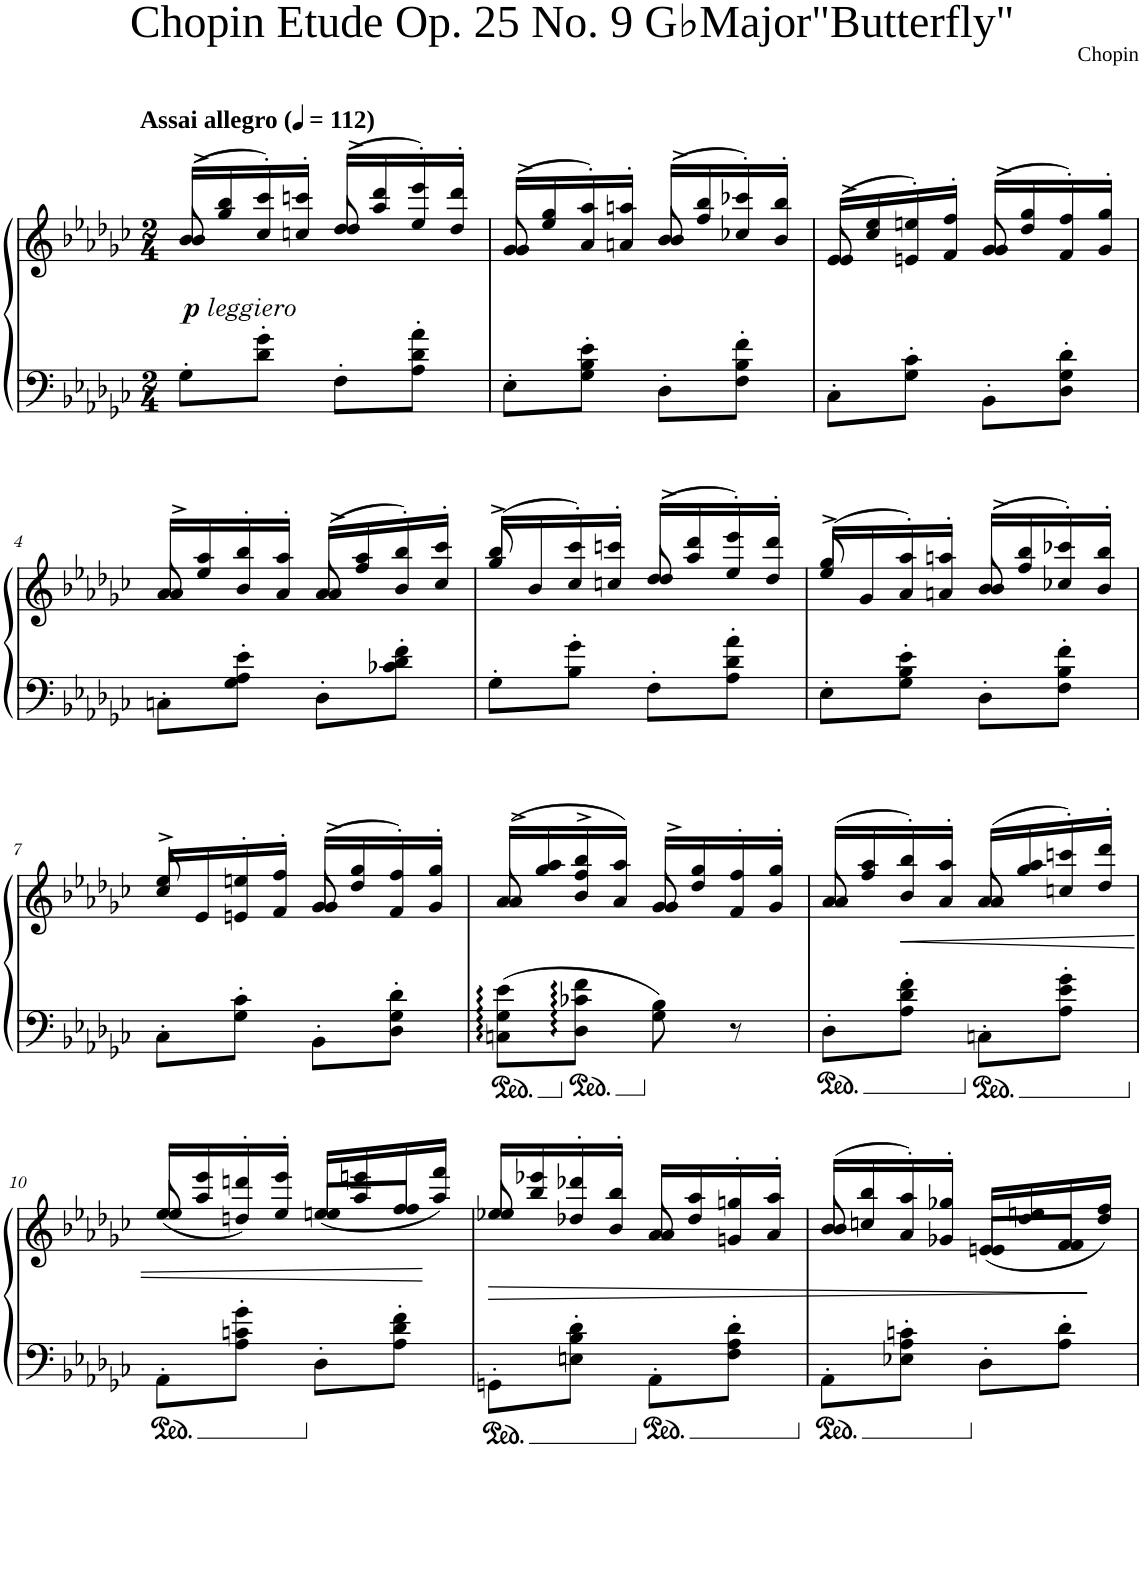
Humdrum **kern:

**kern	**kern	**dynam
*part1	*part1	*part1
*staff2	*staff1	*staff1/2
*I"Piano	*	*
*I'Pno	*	*
*clefF4	*clefG2	*
*k[b-e-a-d-g-c-]	*k[b-e-a-d-g-c-]	*
*M2/4	*M2/4	*
*MM112	*MM112	*
=1	=1	=1
*	*^	*
!	!LO:TX:a:B:t=Assai allegro	!	!
!	!LO:TX:b:t=leggiero	!	!
8G-'\L	(>16b-/LL	8b-^/	.
.	16gg-/ 16bb-/	.	.
8d-\' 8g-\'J	16cc-/'> 16ccc-/'>)	8ryy	.
.	16ccn/'> 16cccn/'>JJ	.	.
8F'\L	(>16dd-/LL	8dd-^/	.
.	16aa-/ 16ddd-/	.	.
8A-\' 8d-\' 8a-\'J	16ee-/'> 16eee-/'>)	8ryy	.
.	16dd-/'> 16ddd-/'>JJ	.	.
=2	=2	=2	=2
8E-'\L	(>16g-/LL	8g-^/	.
.	16ee-/ 16gg-/	.	.
8G-\' 8B-\' 8e-\'J	16a-/'> 16aa-/'>)	8ryy	.
.	16an/'> 16aan/'>JJ	.	.
8D-'\L	(>16b-/LL	8b-^/	.
.	16ff/ 16bb-/	.	.
8F\' 8B-\' 8f\'J	16cc-X/'> 16ccc-X/'>)	8ryy	.
.	16b-/'> 16bb-/'>JJ	.	.
=3	=3	=3	=3
8C-'\L	(>16e-/LL	8e-^/	.
.	16cc-/ 16ee-/	.	.
8G-\' 8c-\'J	16en/'> 16een/'>)	8ryy	.
.	16f/'> 16ff/'>JJ	.	.
8BB-'\L	(>16g-/LL	8g-^/	.
.	16dd-/ 16gg-/	.	.
8D-\' 8G-\' 8d-\'J	16f/'> 16ff/'>)	8ryy	.
.	16g-/'> 16gg-/'>JJ	.	.
!!LO:LB:g=z	!!
=4	=4	=4	=4
8Cn'\L	16a-/LL	8a-^/	.
.	16ee-/ 16aa-/	.	.
8G-\' 8A-\' 8e-\'J	16b-/'> 16bb-/'>	8ryy	.
.	16a-/'> 16aa-/'>JJ	.	.
8D-'\L	(>16a-/LL	8a-^/	.
.	16ff/ 16aa-/	.	.
8c-X\' 8d-\' 8f\'J	16b-/'> 16bb-/'>)	8ryy	.
.	16cc-/'> 16ccc-/'>JJ	.	.
=5	=5	=5	=5
8G-'\L	(>16gg-/LL	8bb-^/	.
.	16b-/	.	.
8B-\' 8g-\'J	16cc-/'> 16ccc-/'>)	8ryy	.
.	16ccn/'> 16cccn/'>JJ	.	.
8F'\L	(>16dd-/LL	8dd-^/	.
.	16aa-/ 16ddd-/	.	.
8A-\' 8d-\' 8a-\'J	16ee-/'> 16eee-/'>)	8ryy	.
.	16dd-/'> 16ddd-/'>JJ	.	.
=6	=6	=6	=6
8E-'\L	(>16ee-/LL	8gg-^/	.
.	16g-/	.	.
8G-\' 8B-\' 8e-\'J	16a-/'> 16aa-/'>)	8ryy	.
.	16an/'> 16aan/'>JJ	.	.
8D-'\L	(>16b-/LL	8b-^/	.
.	16ff/ 16bb-/	.	.
8F\' 8B-\' 8f\'J	16cc-X/'> 16ccc-X/'>)	8ryy	.
.	16b-/'> 16bb-/'>JJ	.	.
!!LO:LB:g=z	!!
=7	=7	=7	=7
8C-'\L	16cc-/LL	8ee-^/	.
.	16e-/	.	.
8G-\' 8c-\'J	16en/'> 16een/'>	8ryy	.
.	16f/'> 16ff/'>JJ	.	.
8BB-'\L	(>16g-/LL	8g-^/	.
.	16dd-/ 16gg-/	.	.
8D-\' 8G-\' 8d-\'J	16f/'> 16ff/'>)	8ryy	.
.	16g-/'> 16gg-/'>JJ	.	.
=8	=8	=8	=8
8Cn\: 8G-\: 8e-\:L	(>16a-/LL	8a-^/	.
.	16gg-/ 16aa-/	.	.
8D-\: 8c-X\: 8f\:J	16b-/^> 16ff/^> 16bb-/^>	8ryy	.
.	16a-/ 16aa-/JJ)	.	.
8G-\ 8B-\	16g-/LL	8g-^/	.
.	16dd-/ 16gg-/	.	.
8r	16f/'> 16ff/'>	8ryy	.
.	16g-/'> 16gg-/'>JJ	.	.
=9	=9	=9	=9
8D-'\L	(>16a-/LL	8a-/	.
.	16ff/ 16aa-/	.	.
!	!	!	!LO:HP:b
8A-\' 8d-\' 8f\'J	16b-/'> 16bb-/'>)	8ryy	<
.	16a-/'> 16aa-/'>JJ	.	.
8Cn'\L	(>16a-/LL	8a-/	.
.	16gg-/ 16aa-/	.	.
8A-\' 8e-\' 8g-\'J	16ccn/'> 16cccn/'>)	8ryy	.
.	16dd-/'> 16ddd-/'>JJ	.	.
!!LO:LB:g=z	!!
=10	=10	=10	=10
8AA-'\L	16ee-/LL	(>8ee-/	.
.	16aa-/ 16eee-/	.	.
8A-\' 8cn\' 8g-\'J	(16ddn/'> 16dddn/'>	8ryy	.
.	16ee-/'> 16eee-/'>JJ	.	.
8D-'\L	16een/LL	8ee/L	.
.	16aa-/ 16eeen/	.	.
8A-\' 8d-\' 8f\'J	16ff/	8ff/J	.
.	(16aa-/ 16fff/JJ	.	[
=11	=11	=11	=11
!	!	!	!LO:HP:b
8GGn'\L	16ee-/LL	8ee-X/	>
.	16bb-/ 16eee-X/	.	.
8En\' 8B-\' 8d-\'J	16dd-X/'> 16ddd-X/'>	8ryy	.
.	16b-/'> 16bb-/'>JJ	.	.
8AA-'\L	16a-/LL	8a-/	.
.	16dd-/ 16aa-/	.	.
8F\' 8A-\' 8d-\'J	16gn/'> 16ggn/'>	8ryy	.
.	16a-/'> 16aa-/'>JJ	.	.
=12	=12	=12	=12
8AA-'\L	16b-/LL	8b-/	.
.	16ccn/ 16bb-/	.	.
8E-X\' 8A-\' 8cn\'J	16a-/'> 16aa-/'>)	8ryy	.
.	16g-X/'> 16gg-X/'>JJ	.	.
8D-'\L	16en/LL	8e/L	.
.	16dd-/ 16een/	.	.
8A-\' 8d-\'J	16f/	8f/J	.
.	(16dd-/ 16ff/JJ	.	]
*	*v	*v	*
=	=	=
*-	*-	*-
